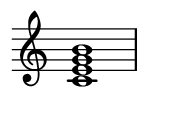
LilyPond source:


\version "2.24.0"

\paper {
  #(set-paper-size "custom")
  paper-width = 30\mm
  paper-height = 20\mm
  indent = 0\mm
  top-margin = 0\mm
  bottom-margin = 0\mm
  left-margin = 2\mm
  right-margin = 2\mm
}

\layout {
  \context {
    \Score
    \omit BarNumber
  }
}

\header {
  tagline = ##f
}

\fixed c {
  \omit Staff.TimeSignature
  \clef treble
  \chordmode {
    c1:maj7
  }
}
